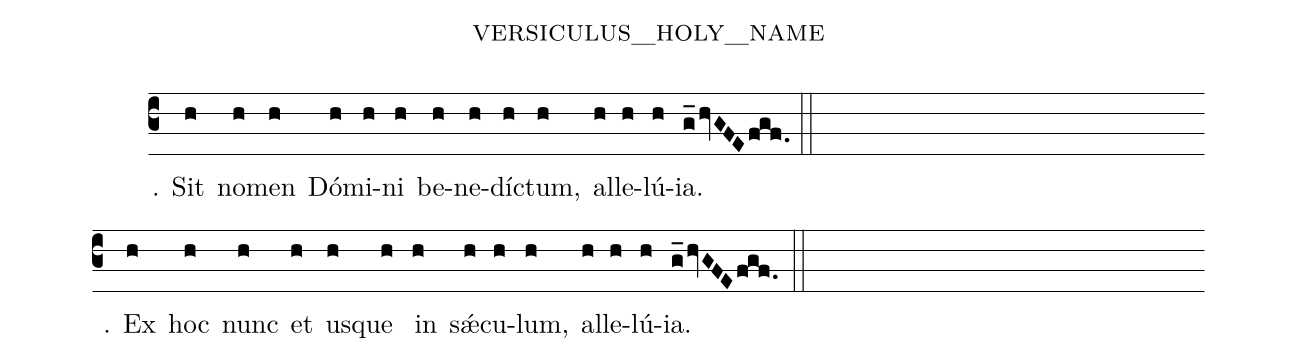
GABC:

name:versiculus_holy_name;
%%
(c3) ℣. Sit(h) no(h)men(h) Dó(h)mi(h)ni(h) be(h)ne(h)dí(h)ctum,(h) al(h)le(h)lú(h)ia.(g_hvGFEfgf.) (::) (Z-)
℟.  Ex(h) hoc(h) nunc(h) et(h) us(h)que(h) in(h) sǽ(h)cu(h)lum,(h) al(h)le(h)lú(h)ia.(g_hvGFEfgf.) (::)
